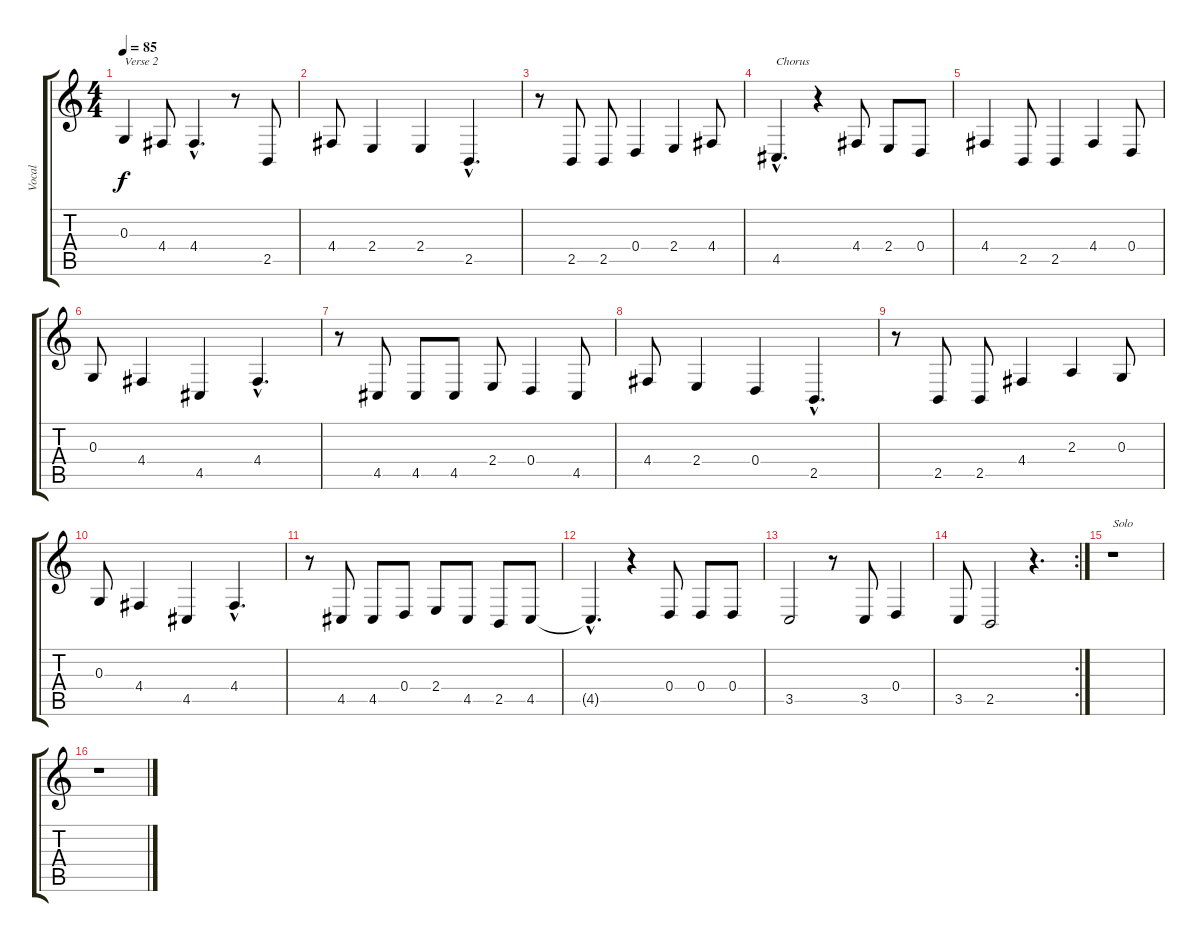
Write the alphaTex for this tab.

\track ("Vocal" "Vocal") {instrument clarinet}
\staff {score tabs}
\tuning (E4 B3 G3 D3 A2 E2) {hide}
\ts (4 4)
\tempo 85
\clef g2
\ks c
0.3.4{txt "Verse 2" dy f} 4.4.8 4.4{hac}.4{d} r.8 2.5.8 |
4.4.8 2.4.4 2.4.4 2.5{hac}.4{d} |
r.8 2.5.8 2.5.8 0.4.4 2.4.4 4.4.8 |
4.5{hac}.4{d txt "Chorus"} r.4 4.4.8 2.4.8 0.4.8 |
4.4.4 2.5.8 2.5.4 4.4.4 0.4.8 |
0.3.8 4.4.4 4.5.4 4.4{hac}.4{d} |
r.8 4.5.8 4.5.8 4.5.8 2.4.8 0.4.4 4.5.8 |
4.4.8 2.4.4 0.4.4 2.5{hac}.4{d} |
r.8 2.5.8 2.5.8 4.4.4 2.3.4 0.3.8 |
0.3.8 4.4.4 4.5.4 4.4{hac}.4{d} |
r.8 4.5.8 4.5.8 0.4.8 2.4.8 4.5.8 2.5.8 4.5.8 |
4.5{hac t}.4{d} r.4 0.4.8 0.4.8 0.4.8 |
3.5.2 r.8 3.5.8 0.4.4 |
\rc 2
3.5.8 2.5.2 r.4{d} |
r.1{txt "Solo"} |
r.1
